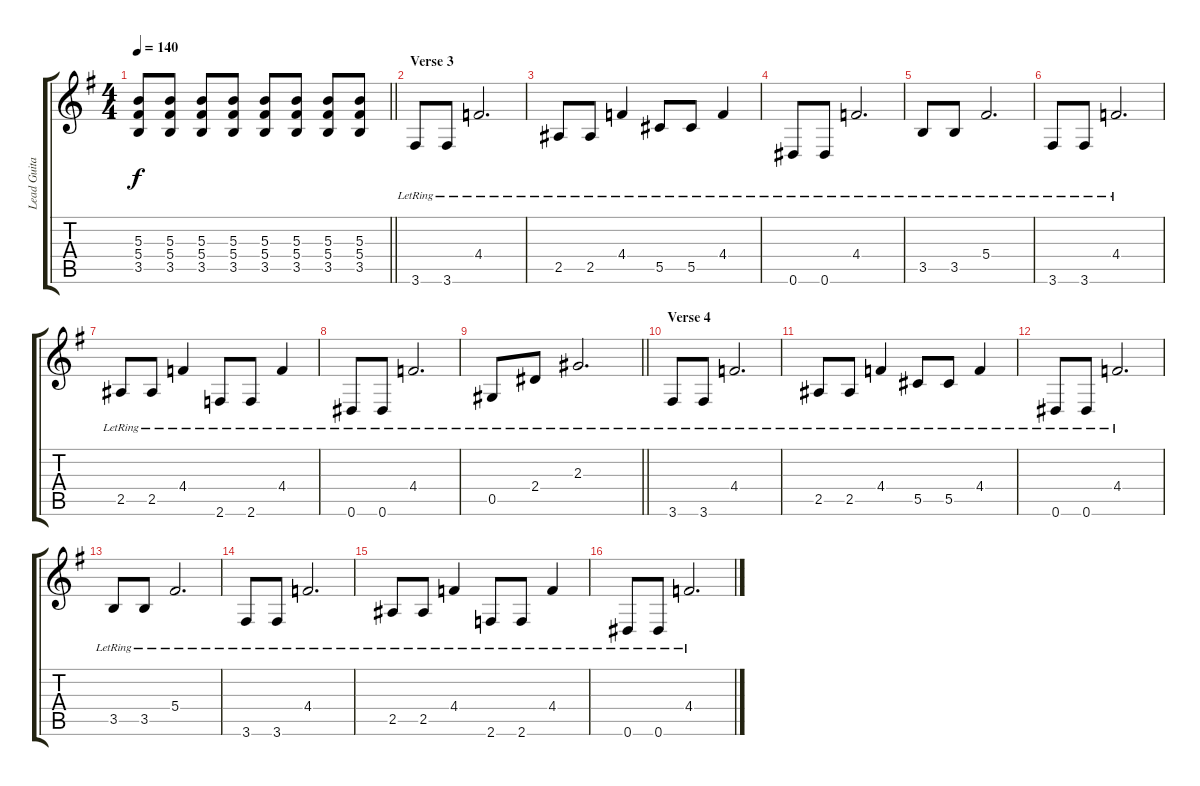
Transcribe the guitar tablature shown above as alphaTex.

\track ("Lead Guitar - Fred Mascherino" "Lead Guita") {instrument electricguitarclean}
\staff {score tabs}
\tuning (Eb4 Bb3 Gb3 Db3 Ab2 Eb2) {hide}
\ts (4 4)
\tempo 140
\clef g2
\barLineRight lightlight
\ks g
(5.3 5.4 3.5).8{dy f} (5.3 5.4 3.5).8 (5.3 5.4 3.5).8 (5.3 5.4 3.5).8 (5.3 5.4 3.5).8 (5.3 5.4 3.5).8 (5.3 5.4 3.5).8 (5.3 5.4 3.5).8 |
\section ("" "Verse 3")
3.6{lr}.8{instrument electricguitarclean} 3.6{lr}.8 4.4{lr}.2{d} |
2.5{lr}.8 2.5{lr}.8 4.4{lr}.4 5.5{lr}.8 5.5{lr}.8 4.4{lr}.4 |
0.6{lr}.8 0.6{lr}.8 4.4{lr}.2{d} |
3.5{lr}.8 3.5{lr}.8 5.4{lr}.2{d} |
3.6{lr}.8 3.6{lr}.8 4.4{lr}.2{d} |
2.5{lr}.8 2.5{lr}.8 4.4{lr}.4 2.6{lr}.8 2.6{lr}.8 4.4{lr}.4 |
0.6{lr}.8 0.6{lr}.8 4.4{lr}.2{d} |
\barLineRight lightlight
0.5{lr}.8 2.4{lr}.8 2.3{lr}.2{d} |
\section ("" "Verse 4")
3.6{lr}.8 3.6{lr}.8 4.4{lr}.2{d} |
2.5{lr}.8 2.5{lr}.8 4.4{lr}.4 5.5{lr}.8 5.5{lr}.8 4.4{lr}.4 |
0.6{lr}.8 0.6{lr}.8 4.4{lr}.2{d} |
3.5{lr}.8 3.5{lr}.8 5.4{lr}.2{d} |
3.6{lr}.8 3.6{lr}.8 4.4{lr}.2{d} |
2.5{lr}.8 2.5{lr}.8 4.4{lr}.4 2.6{lr}.8 2.6{lr}.8 4.4{lr}.4 |
0.6{lr}.8 0.6{lr}.8 4.4{lr}.2{d}
